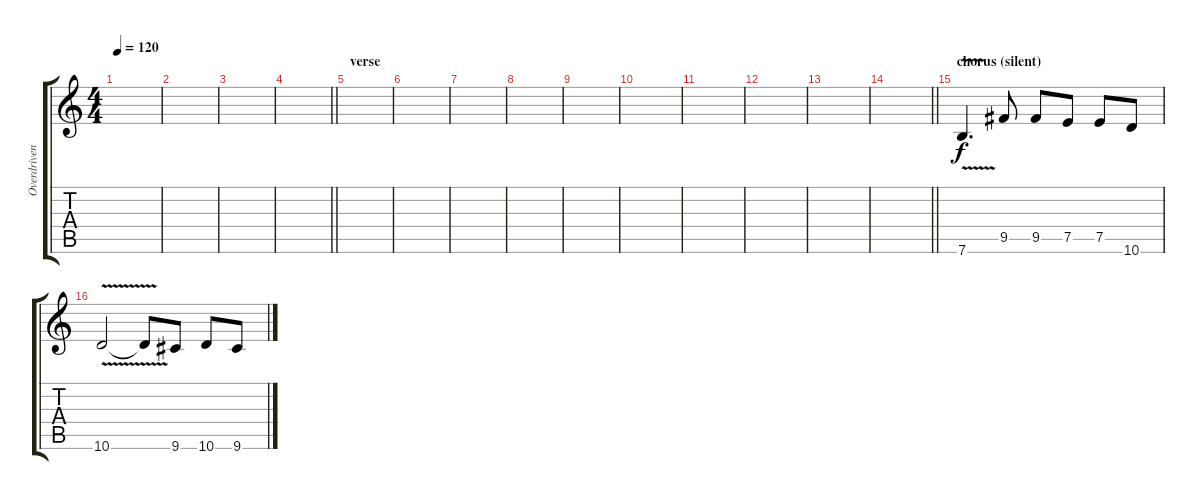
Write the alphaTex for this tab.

\track ("Overdriven Guitar" "Overdriven") {instrument overdrivenguitar}
\staff {score tabs}
\tuning (E4 B3 G3 D3 A2 E2) {hide}
\ts (4 4)
\tempo 120
\clef g2
\ks c
|
|
|
\barLineRight lightlight
|
\section ("" "verse")
|
|
|
|
|
|
|
|
|
\barLineRight lightlight
|
\section ("" "chorus (silent)")
7.6{v}.4{d} 9.5.8 9.5.8 7.5.8 7.5.8 10.6.8 |
10.6{v}.2 10.6{t}.8 9.6.8 10.6.8 9.6.8
